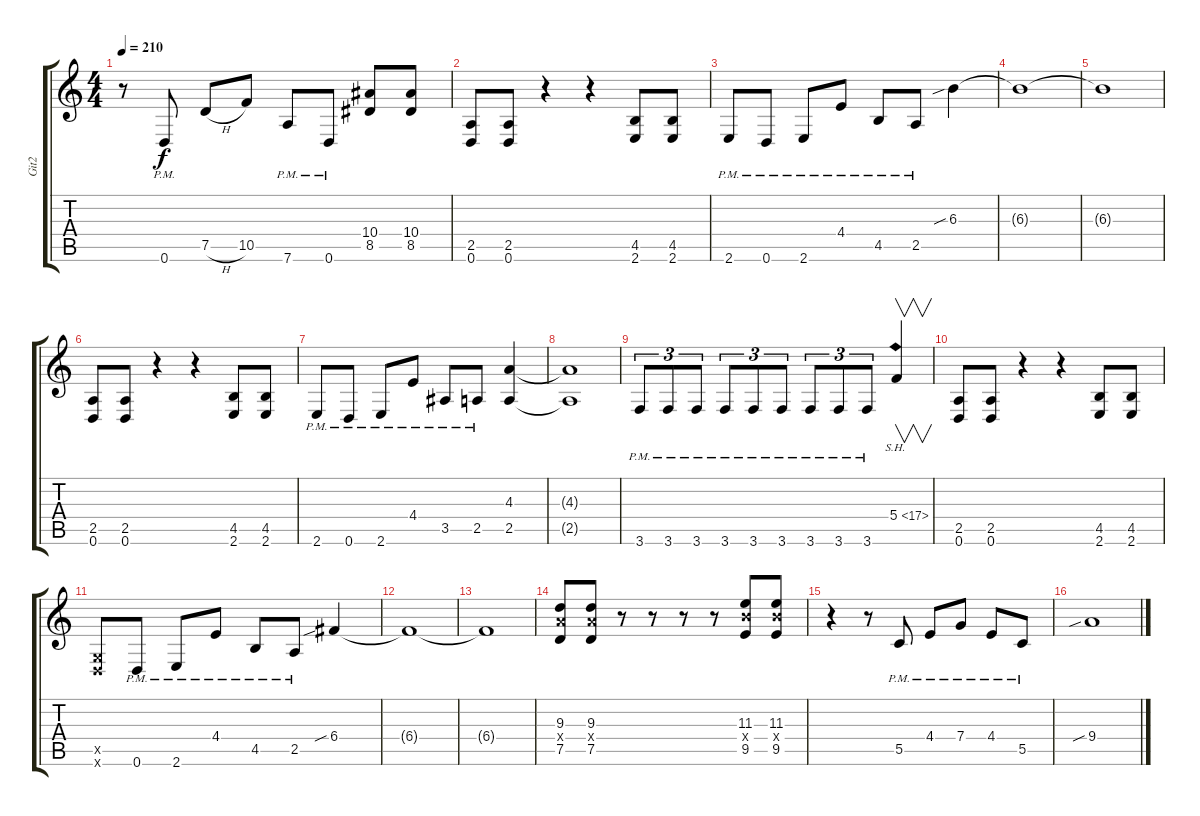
\track ("Git2" "Git2") {instrument overdrivenguitar}
\staff {score tabs}
\tuning (D4 A3 F3 C3 G2 D2) {hide}
\ts (4 4)
\tempo 210
\clef g2
\ks c
r.8{dy f} 0.6{pm}.8 7.5{h}.8 10.5.8 7.6{pm}.8 0.6{pm}.8 (10.4 8.5).8 (10.4 8.5).8 |
(2.5 0.6).8 (2.5 0.6).8 r.4 r.4 (4.5 2.6).8 (4.5 2.6).8 |
2.6{pm}.8 0.6{pm}.8 2.6{pm}.8 4.4{pm}.8 4.5{pm}.8 2.5{pm}.8 6.3{sib}.4 |
6.3{t}.1 |
6.3{t}.1 |
(2.5 0.6).8 (2.5 0.6).8 r.4 r.4 (4.5 2.6).8 (4.5 2.6).8 |
2.6{pm}.8 0.6{pm}.8 2.6{pm}.8 4.4{pm}.8 3.5{pm}.8 2.5{pm}.8 (4.3 2.5).4 |
(4.3{t} 2.5{t}).1 |
3.6{pm}.8{tu (3 2)} 3.6{pm}.8{tu (3 2)} 3.6{pm}.8{tu (3 2)} 3.6{pm}.8{tu (3 2)} 3.6{pm}.8{tu (3 2)} 3.6{pm}.8{tu (3 2)} 3.6{pm}.8{tu (3 2)} 3.6{pm}.8{tu (3 2)} 3.6{pm}.8{tu (3 2)} 5.4{sh 12}.4{v} |
(2.5 0.6).8 (2.5 0.6).8 r.4 r.4 (4.5 2.6).8 (4.5 2.6).8 |
(0.5{x} 0.6{x}).8 0.6{pm}.8 2.6{pm}.8 4.4{pm}.8 4.5{pm}.8 2.5{pm}.8 6.4{sib}.4 |
6.4{t}.1 |
6.4{t}.1 |
(9.3 9.4{x} 7.5).8 (9.3 9.4{x} 7.5).8 r.8 r.8 r.8 r.8 (11.3 11.4{x} 9.5).8 (11.3 11.4{x} 9.5).8 |
r.4 r.8 5.5{pm}.8 4.4{pm}.8 7.4{pm}.8 4.4{pm}.8 5.5{pm}.8 |
9.4{sib}.1
